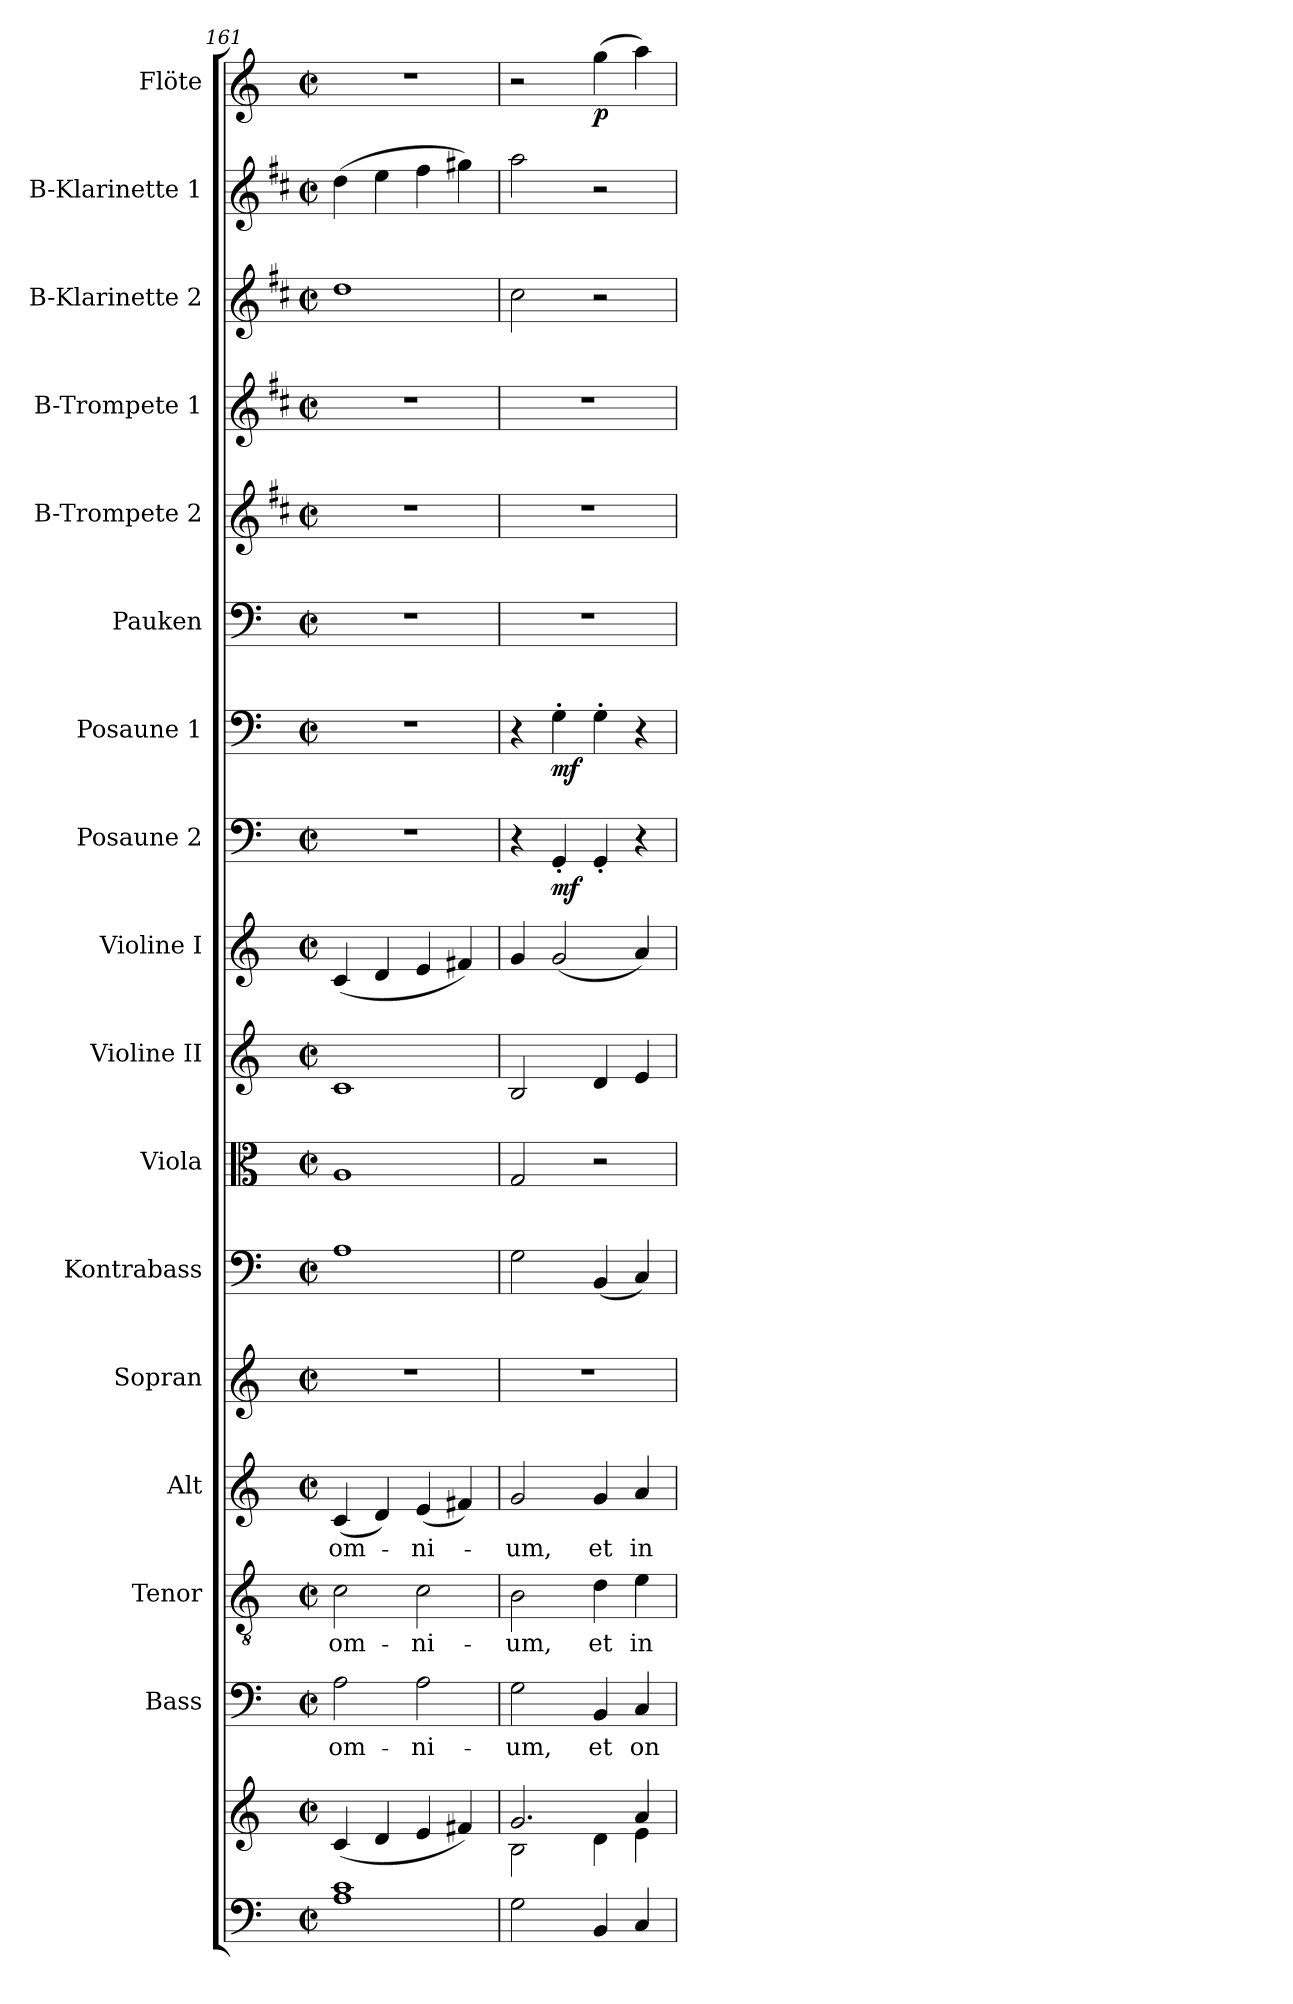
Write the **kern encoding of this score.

**kern	**kern	**kern	**text	**kern	**text	**kern	**text	**kern	**kern	**kern	**kern	**kern	**kern	**dynam	**kern	**dynam	**kern	**kern	**kern	**kern	**kern	**kern	**dynam
*part17	*part17	*part16	*part16	*part15	*part15	*part14	*part14	*part13	*part12	*part11	*part10	*part9	*part8	*part8	*part7	*part7	*part6	*part5	*part4	*part3	*part2	*part1	*part1
*staff18	*staff17	*staff16	*staff16	*staff15	*staff15	*staff14	*staff14	*staff13	*staff12	*staff11	*staff10	*staff9	*staff8	*staff8	*staff7	*staff7	*staff6	*staff5	*staff4	*staff3	*staff2	*staff1	*staff1
*	*	*I"Bass	*	*I"Tenor	*	*I"Alt	*	*I"Sopran	*I"Kontrabass	*I"Viola	*I"Violine II	*I"Violine I	*I"Posaune 2	*	*I"Posaune 1	*	*I"Pauken	*I"B-Trompete 2	*I"B-Trompete 1	*I"B-Klarinette 2	*I"B-Klarinette 1	*I"Flöte	*
*	*	*I'B.	*	*I'T.	*	*I'A.	*	*I'S.	*I'Kb.	*I'Vla.	*I'Vl. II	*I'Vl. I	*I'Pos. 2	*	*I'Pos. 1	*	*I'Pk.	*I'B Trp. 2	*I'B Trp. 1	*I'B Kl. 2	*I'B Kl. 1	*I'Fl.	*
*clefF4	*clefG2	*clefF4	*	*clefGv2	*	*clefG2	*	*clefG2	*clefF4	*clefC3	*clefG2	*clefG2	*clefF4	*	*clefF4	*	*clefF4	*clefG2	*clefG2	*clefG2	*clefG2	*clefG2	*
*	*	*	*	*	*	*	*	*	*ITrd7c12	*	*	*	*	*	*	*	*	*ITrd1c2	*ITrd1c2	*ITrd1c2	*ITrd1c2	*	*
*k[]	*k[]	*k[]	*	*k[]	*	*k[]	*	*k[]	*k[]	*k[]	*k[]	*k[]	*k[]	*	*k[]	*	*k[]	*k[]	*k[]	*k[]	*k[]	*k[]	*
*C:	*C:	*C:	*	*C:	*	*C:	*	*C:	*C:	*C:	*C:	*C:	*C:	*	*C:	*	*C:	*C:	*C:	*C:	*C:	*C:	*
*M2/2	*M2/2	*M2/2	*	*M2/2	*	*M2/2	*	*M2/2	*M2/2	*M2/2	*M2/2	*M2/2	*M2/2	*	*M2/2	*	*M2/2	*M2/2	*M2/2	*M2/2	*M2/2	*M2/2	*
*met(c|)	*met(c|)	*met(c|)	*	*met(c|)	*	*met(c|)	*	*met(c|)	*met(c|)	*met(c|)	*met(c|)	*met(c|)	*met(c|)	*	*met(c|)	*	*met(c|)	*met(c|)	*met(c|)	*met(c|)	*met(c|)	*met(c|)	*
=161	=161	=161	=161	=161	=161	=161	=161	=161	=161	=161	=161	=161	=161	=161	=161	=161	=161	=161	=161	=161	=161	=161	=161
!	!	!	!LO:LY:b	!	!LO:LY:b	!	!LO:LY:b	!	!	!	!	!	!	!	!	!	!	!	!	!	!	!	!
1A 1c	(<4c/	2A\	om-	2c\	om-	(<4c/	om-	1r	1AA	1A	1c	(<4c/	1r	.	1r	.	1r	1r	1r	1cc	(>4cc\	1r	.
.	4d/	.	.	.	.	4d/)	.	.	.	.	.	4d/	.	.	.	.	.	.	.	.	4dd\	.	.
!	!	!	!LO:LY:b	!	!LO:LY:b	!	!LO:LY:b	!	!	!	!	!	!	!	!	!	!	!	!	!	!	!	!
.	4e/	2A\	-ni-	2c\	-ni-	(<4e/	-ni-	.	.	.	.	4e/	.	.	.	.	.	.	.	.	4ee\	.	.
.	4f#X/)	.	.	.	.	4f#X/)	.	.	.	.	.	4f#X/)	.	.	.	.	.	.	.	.	4ff#X\)	.	.
!!LO:PB:g=z
=162	=162	=162	=162	=162	=162	=162	=162	=162	=162	=162	=162	=162	=162	=162	=162	=162	=162	=162	=162	=162	=162	=162	=162
*	*^	*	*	*	*	*	*	*	*	*	*	*	*	*	*	*	*	*	*	*	*	*	*
!	!	!	!	!LO:LY:b	!	!LO:LY:b	!	!LO:LY:b	!	!	!	!	!	!	!	!	!	!	!	!	!	!	!	!
2G\	2.g/	2B\	2G\	-um,	2B\	-um,	2g/	-um,	1r	2GG\	2G/	2B/	4g/	4r	.	4r	.	1r	1r	1r	2b\	2gg\	2r	.
!	!	!	!	!	!	!	!	!	!	!	!	!	!	!	!LO:DY:b	!	!LO:DY:b	!	!	!	!	!	!	!
.	.	.	.	.	.	.	.	.	.	.	.	.	(<2g/	4GG'</	mf	4G'>\	mf	.	.	.	.	.	.	.
!	!	!	!	!LO:LY:b	!	!LO:LY:b	!	!LO:LY:b	!	!	!	!	!	!	!	!	!	!	!	!	!	!	!	!LO:DY:b
4BB/	.	4d\	4BB/	et	4d\	et	4g/	et	.	(<4BBB/	2r	4d/	.	4GG'</	.	4G'>\	.	.	.	.	2r	2r	(>4gg\	p
!	!	!	!	!LO:LY:b	!	!LO:LY:b	!	!LO:LY:b	!	!	!	!	!	!	!	!	!	!	!	!	!	!	!	!
4C/	4a/	4e\	4C/	on-	4e\	in-	4a/	in-	.	4CC/)	.	4e/	4a/)	4r	.	4r	.	.	.	.	.	.	4aa\)	.
*	*v	*v	*	*	*	*	*	*	*	*	*	*	*	*	*	*	*	*	*	*	*	*	*	*
=	=	=	=	=	=	=	=	=	=	=	=	=	=	=	=	=	=	=	=	=	=	=	=
*-	*-	*-	*-	*-	*-	*-	*-	*-	*-	*-	*-	*-	*-	*-	*-	*-	*-	*-	*-	*-	*-	*-	*-
